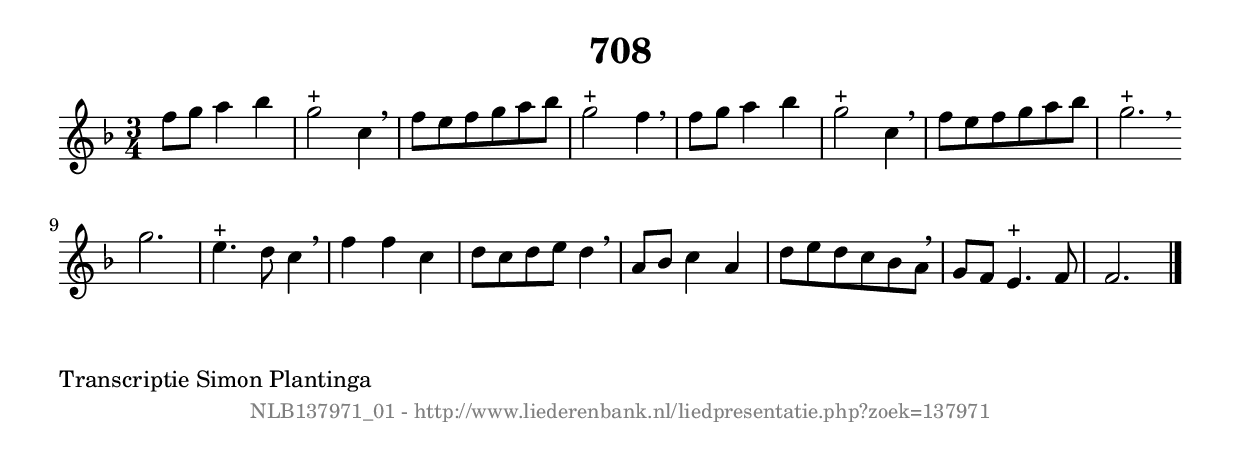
%
% produced by wce2krn 1.64 (7 June 2014)
%
\version"2.16"
#(append! paper-alist '(("long" . (cons (* 210 mm) (* 2000 mm)))))
#(set-default-paper-size "long")
sb = {\breathe}
mBreak = {\breathe }
bBreak = {\breathe }
x = {\once\override NoteHead #'style = #'cross }
gl=\glissando
itime={\override Staff.TimeSignature #'stencil = ##f }
ficta = {\once\set suggestAccidentals = ##t}
fine = {\once\override Score.RehearsalMark #'self-alignment-X = #1 \mark \markup {\italic{Fine}}}
dc = {\once\override Score.RehearsalMark #'self-alignment-X = #1 \mark \markup {\italic{D.C.}}}
dcf = {\once\override Score.RehearsalMark #'self-alignment-X = #1 \mark \markup {\italic{D.C. al Fine}}}
dcc = {\once\override Score.RehearsalMark #'self-alignment-X = #1 \mark \markup {\italic{D.C. al Coda}}}
ds = {\once\override Score.RehearsalMark #'self-alignment-X = #1 \mark \markup {\italic{D.S.}}}
dsf = {\once\override Score.RehearsalMark #'self-alignment-X = #1 \mark \markup {\italic{D.S. al Fine}}}
dsc = {\once\override Score.RehearsalMark #'self-alignment-X = #1 \mark \markup {\italic{D.S. al Coda}}}
pv = {\set Score.repeatCommands = #'((volta "1"))}
sv = {\set Score.repeatCommands = #'((volta "2"))}
tv = {\set Score.repeatCommands = #'((volta "3"))}
qv = {\set Score.repeatCommands = #'((volta "4"))}
xv = {\set Score.repeatCommands = #'((volta #f))}
\header{ tagline = ""
title = "708"
}
\score {{
\key f \major
\relative g'
{
\set melismaBusyProperties = #'()
\time 3/4
\tempo 4=120
\override Score.MetronomeMark #'transparent = ##t
\override Score.RehearsalMark #'break-visibility = #(vector #t #t #f)
f'8 g8 a4 bes4 | g2^"+" c,4 \sb | f8 e8 f8 g8 a8 bes8 | g2^"+" f4 \sb | f8 g8 a4 bes4 | g2^"+" c,4 \sb | f8 e8 f8 g8 a8 bes8 | g2.^"+" \bar ":|:" \bBreak
g2. | e4.^"+" d8 c4 \sb | f4 f4 c4 | d8 c8 d8 e8 d4 \sb | a8 bes8 c4 a4 | d8 e8 d8 c8 bes8 a8 \sb | g8 f8 e4.^"+" f8 | f2. \bar "|."
 }}
 \midi { }
 \layout {
            indent = 0.0\cm
}
}
\markup { \wordwrap-string #" 
Transcriptie Simon Plantinga
"}
\markup { \vspace #0 } \markup { \with-color #grey \fill-line { \center-column { \smaller "NLB137971_01 - http://www.liederenbank.nl/liedpresentatie.php?zoek=137971" } } }
